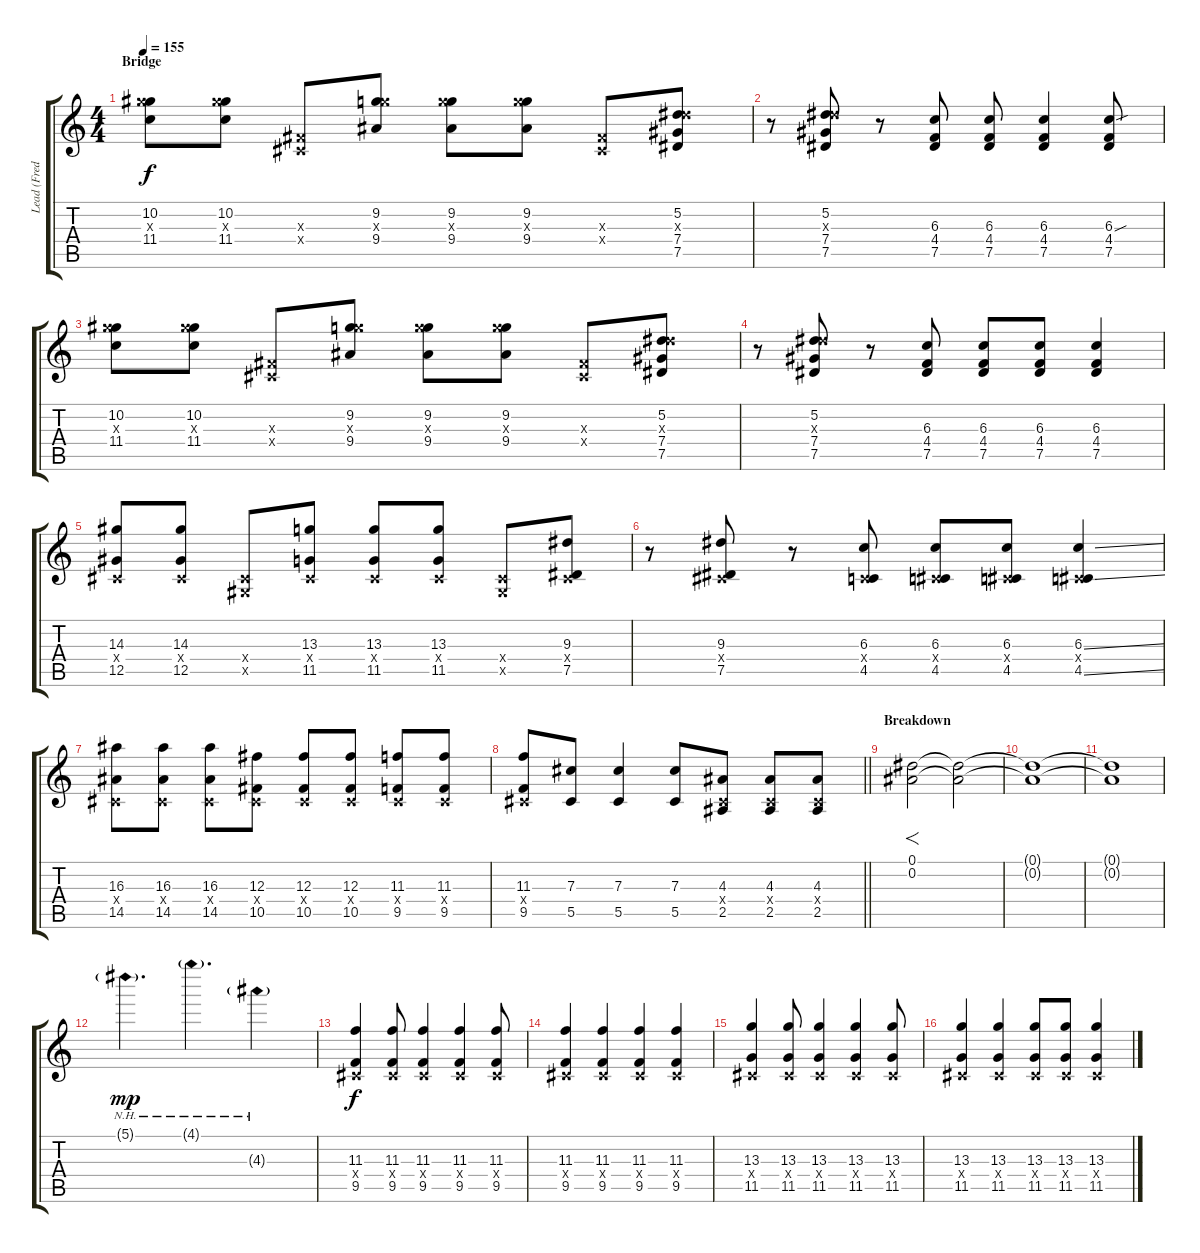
\track ("Lead (Fred)" "Lead (Fred") {instrument distortionguitar}
\staff {score tabs}
\tuning (Eb4 Bb3 Gb3 Db3 Ab2 Eb2) {hide}
\ts (4 4)
\section ("" "Bridge")
\tempo 155
\clef g2
\ks c
(10.2 14.3{x} 11.4).8{dy f} (10.2 14.3{x} 11.4).8 (0.3{x} 0.4{x}).8 (9.2 13.3{x} 9.4).8 (9.2 13.3{x} 9.4).8 (9.2 13.3{x} 9.4).8 (0.3{x} 0.4{x}).8 (5.2 9.3{x} 7.4 7.5).8 |
r.8 (5.2 9.3{x} 7.4 7.5).8 r.8 (6.3 4.4 7.5).8 (6.3 4.4 7.5).8 (6.3 4.4 7.5).4 (6.3{sou} 4.4 7.5).8 |
(10.2 14.3{x} 11.4).8 (10.2 14.3{x} 11.4).8 (0.3{x} 0.4{x}).8 (9.2 13.3{x} 9.4).8 (9.2 13.3{x} 9.4).8 (9.2 13.3{x} 9.4).8 (0.3{x} 0.4{x}).8 (5.2 9.3{x} 7.4 7.5).8 |
r.8 (5.2 9.3{x} 7.4 7.5).8 r.8 (6.3 4.4 7.5).8 (6.3 4.4 7.5).8 (6.3 4.4 7.5).8 (6.3 4.4 7.5).4 |
(14.3 0.4{x} 12.5).8 (14.3 0.4{x} 12.5).8 (0.4{x} 0.5{x}).8 (13.3 0.4{x} 11.5).8 (13.3 0.4{x} 11.5).8 (13.3 0.4{x} 11.5).8 (0.4{x} 0.5{x}).8 (9.3 0.4{x} 7.5).8 |
r.8 (9.3 0.4{x} 7.5).8 r.8 (6.3 0.4{x} 4.5).8 (6.3 0.4{x} 4.5).8 (6.3 0.4{x} 4.5).8 (6.3{ss} 0.4{x} 4.5{ss}).4 |
(16.3 0.4{x} 14.5).8 (16.3 0.4{x} 14.5).8 (16.3 0.4{x} 14.5).8 (12.3 0.4{x} 10.5).8 (12.3 0.4{x} 10.5).8 (12.3 0.4{x} 10.5).8 (11.3 0.4{x} 9.5).8 (11.3 0.4{x} 9.5).8 |
\barLineRight lightlight
(11.3 0.4{x} 9.5).8 (7.3 5.5).8 (7.3 5.5).4 (7.3 5.5).8 (4.3 0.4{x} 2.5).8 (4.3 0.4{x} 2.5).8 (4.3 0.4{x} 2.5).8 |
\section ("" "Breakdown")
(0.1 0.2).2{f} (0.1{t} 0.2{t}).2{volume 8} |
(0.1{t} 0.2{t}).1 |
(0.1{t} 0.2{t}).1 |
5.1{nh g}.4{d dy mp volume 16} 4.1{nh g}.4{d} 4.3{nh g}.4 |
(11.3 0.4{x} 9.5).4{dy f volume 7} (11.3 0.4{x} 9.5).8 (11.3 0.4{x} 9.5).4 (11.3 0.4{x} 9.5).4 (11.3 0.4{x} 9.5).8 |
(11.3 0.4{x} 9.5).4{volume 7} (11.3 0.4{x} 9.5).4 (11.3 0.4{x} 9.5).4 (11.3 0.4{x} 9.5).4 |
(13.3 0.4{x} 11.5).4{volume 7} (13.3 0.4{x} 11.5).8 (13.3 0.4{x} 11.5).4 (13.3 0.4{x} 11.5).4 (13.3 0.4{x} 11.5).8 |
(13.3 0.4{x} 11.5).4{volume 7} (13.3 0.4{x} 11.5).4 (13.3 0.4{x} 11.5).8 (13.3 0.4{x} 11.5).8 (13.3 0.4{x} 11.5).4
